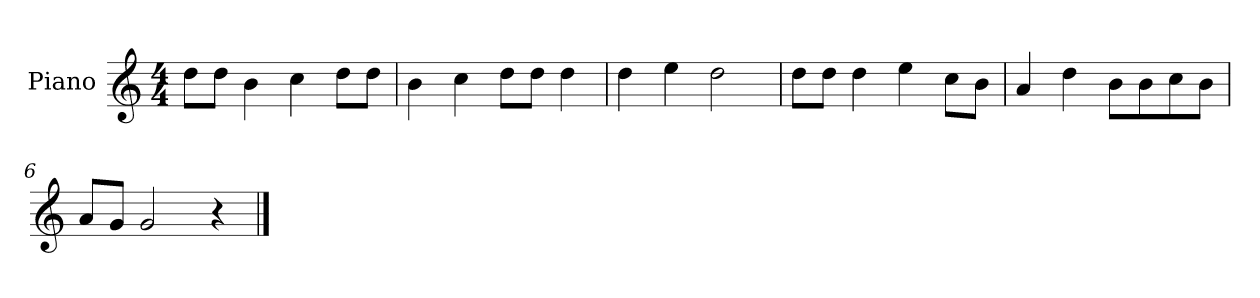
**kern
*part1
*staff1
*I"Piano
*I'P-no
*clefG2
*k[]
*M4/4
*MM90
=1
8dd\L
8dd\J
4b\
4cc\
8dd\L
8dd\J
=2
4b\
4cc\
8dd\L
8dd\J
4dd\
=3
4dd\
4ee\
2dd\
=4
8dd\L
8dd\J
4dd\
4ee\
8cc\L
8b\J
=5
4a/
4dd\
8b\L
8b\
8cc\
8b\J
=6
8a/L
8g/J
2g/
4r
==
*-
